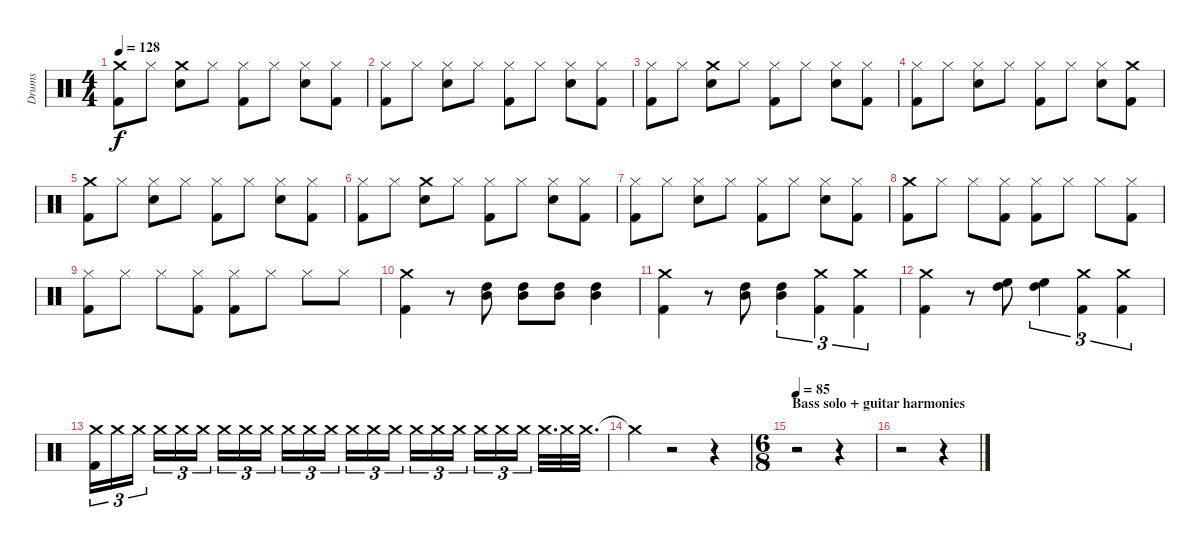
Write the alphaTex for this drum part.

\track ("Drums" "Drums") {instrument percussion}
\staff {score}
\articulation defaults
\ts (4 4)
\tempo 128
\clef neutral
\ks c
("Crash medium (hit)" "Kick (hit) 2").8{dy f} "Hi-Hat (closed)".8 ("Crash medium (hit)" "Snare (hit) 2").8 "Hi-Hat (closed)".8 ("Hi-Hat (closed)" "Kick (hit) 2").8 "Hi-Hat (closed)".8 ("Snare (hit) 2" "Hi-Hat (closed)").8 ("Kick (hit) 2" "Hi-Hat (closed)").8 |
("Hi-Hat (closed)" "Kick (hit) 2").8 "Hi-Hat (closed)".8 ("Snare (hit) 2" "Hi-Hat (closed)").8 "Hi-Hat (closed)".8 ("Hi-Hat (closed)" "Kick (hit) 2").8 "Hi-Hat (closed)".8 ("Snare (hit) 2" "Hi-Hat (closed)").8 ("Hi-Hat (closed)" "Kick (hit) 2").8 |
("Hi-Hat (closed)" "Kick (hit) 2").8 "Hi-Hat (closed)".8 ("Crash medium (hit)" "Snare (hit) 2").8 "Hi-Hat (closed)".8 ("Hi-Hat (closed)" "Kick (hit) 2").8 "Hi-Hat (closed)".8 ("Snare (hit) 2" "Hi-Hat (closed)").8 ("Kick (hit) 2" "Hi-Hat (closed)").8 |
("Kick (hit) 2" "Hi-Hat (closed)").8 "Hi-Hat (closed)".8 ("Snare (hit) 2" "Hi-Hat (closed)").8 "Hi-Hat (closed)".8 ("Kick (hit) 2" "Hi-Hat (closed)").8 "Hi-Hat (closed)".8 ("Snare (hit) 2" "Hi-Hat (closed)").8 ("Crash medium (hit)" "Kick (hit) 2").8 |
("Crash medium (hit)" "Kick (hit) 2").8 "Hi-Hat (closed)".8 ("Snare (hit) 2" "Hi-Hat (closed)").8 "Hi-Hat (closed)".8 ("Hi-Hat (closed)" "Kick (hit) 2").8 "Hi-Hat (closed)".8 ("Snare (hit) 2" "Hi-Hat (closed)").8 ("Kick (hit) 2" "Hi-Hat (closed)").8 |
("Hi-Hat (closed)" "Kick (hit) 2").8 "Hi-Hat (closed)".8 ("Crash medium (hit)" "Snare (hit) 2").8 "Hi-Hat (closed)".8 ("Hi-Hat (closed)" "Kick (hit) 2").8 "Hi-Hat (closed)".8 ("Snare (hit) 2" "Hi-Hat (closed)").8 ("Hi-Hat (closed)" "Kick (hit) 2").8 |
("Hi-Hat (closed)" "Kick (hit) 2").8 "Hi-Hat (closed)".8 ("Hi-Hat (closed)" "Snare (hit) 2").8 "Hi-Hat (closed)".8 ("Hi-Hat (closed)" "Kick (hit) 2").8 "Hi-Hat (closed)".8 ("Snare (hit) 2" "Hi-Hat (closed)").8 ("Kick (hit) 2" "Hi-Hat (closed)").8 |
("Kick (hit) 2" "Crash medium (hit)").8 "Hi-Hat (closed)".8 "Hi-Hat (closed)".8 ("Kick (hit) 2" "Hi-Hat (closed)").8 ("Kick (hit) 2" "Hi-Hat (closed)").8 "Hi-Hat (closed)".8 "Hi-Hat (closed)".8 ("Kick (hit) 2" "Hi-Hat (closed)").8 |
("Hi-Hat (closed)" "Kick (hit) 2").8 "Hi-Hat (closed)".8 "Hi-Hat (closed)".8 ("Kick (hit) 2" "Hi-Hat (closed)").8 ("Hi-Hat (closed)" "Kick (hit) 2").8 "Hi-Hat (closed)".8 "Hi-Hat (closed)".8 "Hi-Hat (closed)".8 |
("Kick (hit) 2" "Crash medium (hit)").4 r.8 ("High Tom (hit)" "Mid Tom (hit)").8 ("High Tom (hit)" "Mid Tom (hit)").8 ("High Tom (hit)" "Mid Tom (hit)").8 ("High Tom (hit)" "Mid Tom (hit)").4 |
("Kick (hit) 2" "Crash medium (hit)").4 r.8 ("Mid Tom (hit)" "High Tom (hit)").8 ("High Tom (hit)" "Mid Tom (hit)").4{tu (3 2)} ("Kick (hit) 2" "Crash medium (hit)").4{tu (3 2)} ("Kick (hit) 2" "Crash medium (hit)").4{tu (3 2)} |
("Crash medium (hit)" "Kick (hit) 2").4 r.8 ("High Floor Tom (hit)" "High Tom (hit)").8 ("High Tom (hit)" "High Floor Tom (hit)").4{tu (3 2)} ("Kick (hit) 2" "Crash medium (hit)").4{tu (3 2)} ("Kick (hit) 2" "Crash medium (hit)").4{tu (3 2)} |
("Kick (hit) 2" "Crash medium (hit)").16{tu (3 2)} "Crash medium (hit)".16{tu (3 2)} "Crash medium (hit)".16{tu (3 2)} "Crash medium (hit)".16{tu (3 2)} "Crash medium (hit)".16{tu (3 2)} "Crash medium (hit)".16{tu (3 2)} "Crash medium (hit)".16{tu (3 2)} "Crash medium (hit)".16{tu (3 2)} "Crash medium (hit)".16{tu (3 2)} "Crash medium (hit)".16{tu (3 2)} "Crash medium (hit)".16{tu (3 2)} "Crash medium (hit)".16{tu (3 2)} "Crash medium (hit)".16{tu (3 2)} "Crash medium (hit)".16{tu (3 2)} "Crash medium (hit)".16{tu (3 2)} "Crash medium (hit)".16{tu (3 2)} "Crash medium (hit)".16{tu (3 2)} "Crash medium (hit)".16{tu (3 2)} "Crash medium (hit)".16{tu (3 2)} "Crash medium (hit)".16{tu (3 2)} "Crash medium (hit)".16{tu (3 2)} "Crash medium (hit)".32{d} "Crash medium (hit)".32 "Crash medium (hit)".32{d} |
"Crash medium (hit)"{t}.4 r.2 r.4 |
\ts (6 8)
\section ("" "Bass solo + guitar harmonies")
\tempo 85
r.2 r.4 |
r.2 r.4
